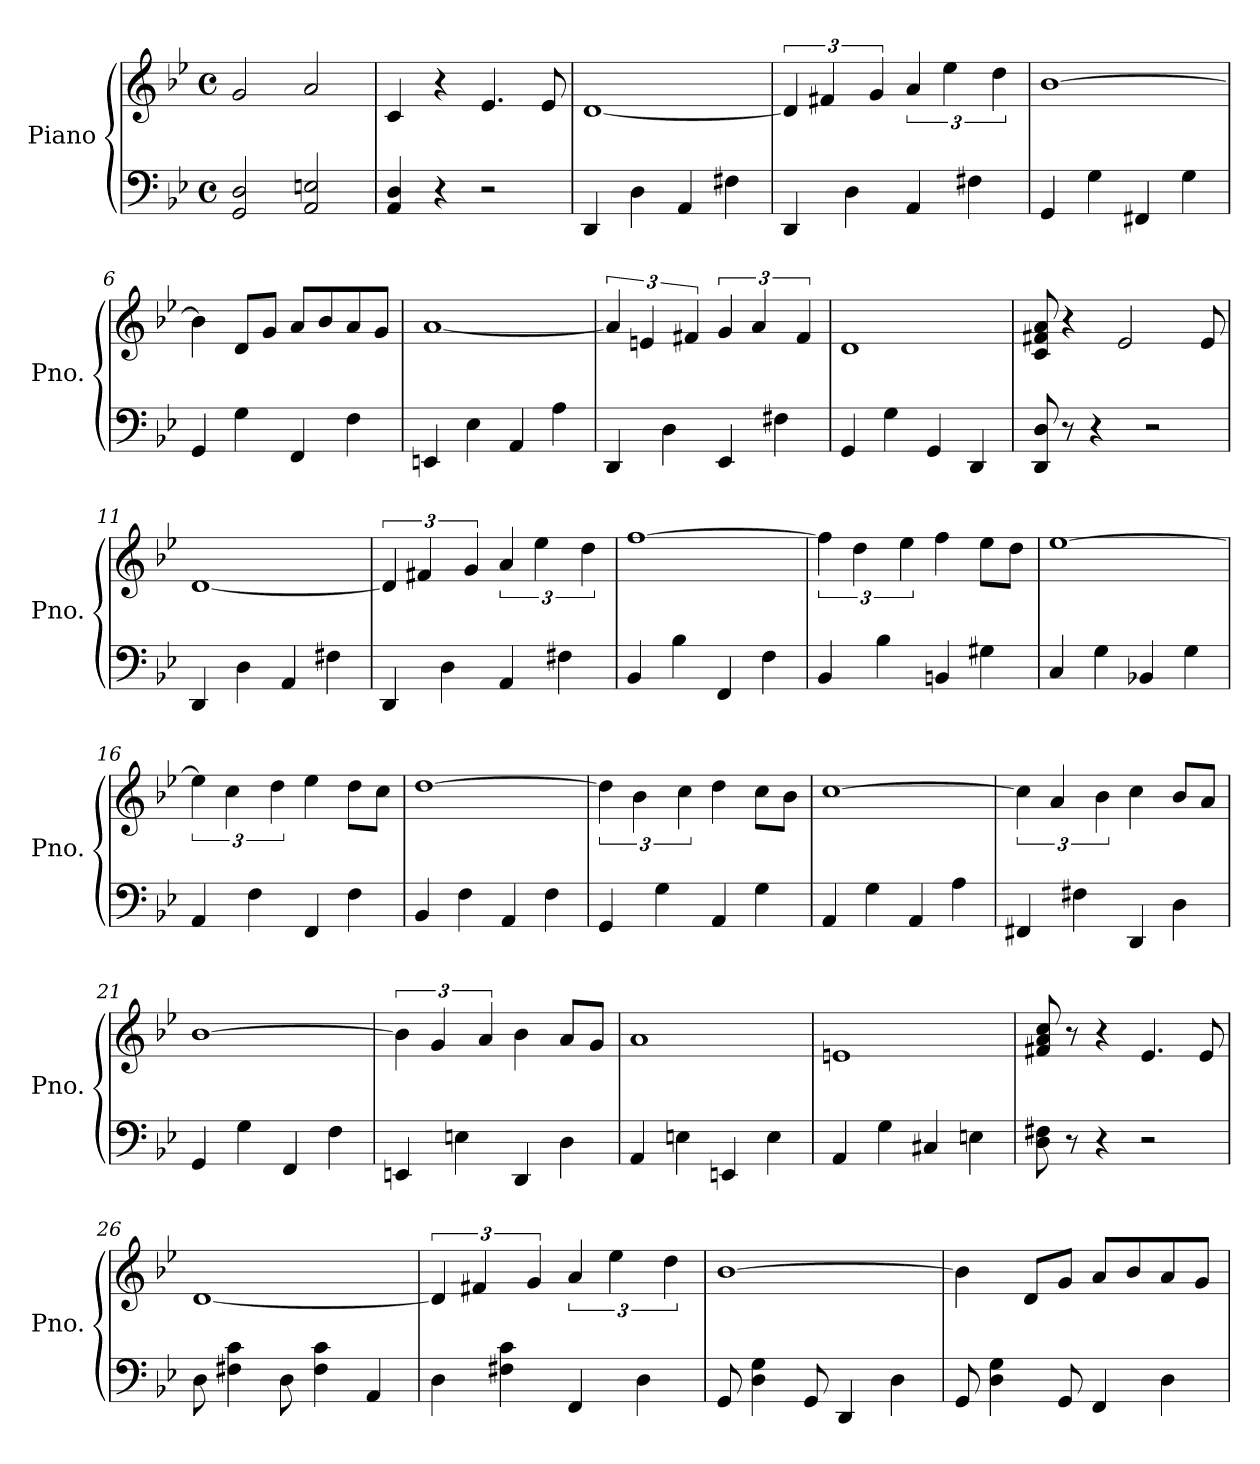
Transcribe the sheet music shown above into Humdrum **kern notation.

**kern	**kern
*part1	*part1
*staff2	*staff1
*I"Piano	*
*I'Pno.	*
*clefF4	*clefG2
*k[b-e-]	*k[b-e-]
*M4/4	*M4/4
*met(c)	*met(c)
*MM130	*MM130
=1	=1
2GG/<< 2D/<<	2g/
2AA/<< 2En/<<	2a/
=2	=2
4AA/<< 4D/<<	4c/
4r	4r
2r	4.e-/
.	8e-/
=3	=3
4DD</	[1d
4D<\	.
4AA</	.
4F#X<\	.
=4	=4
4DD</	6d/]
.	6f#X/
4D<\	.
.	6g/
4AA</	6a/
.	6ee-\
4F#X<\	.
.	6dd\
!!LO:LB:g=z
=5	=5
4GG</	[1b-
4G<\	.
4FF#X</	.
4G<\	.
=6	=6
4GG</	4b-\]
4G<\	8d/L
.	8g/J
4FF/	8a/L
.	8b-/
4F\	8a/
.	8g/J
=7	=7
4EEn</	[1a
4E-\	.
4AA</	.
4A\	.
=8	=8
4DD</	6a/]
.	6en/
4D<\	.
.	6f#X/
4EE-/	6g/
.	6a/
4F#X\	.
.	6f#/
=9	=9
4GG</	1d
4G<\	.
4GG</	.
4DD</	.
!!LO:LB:g=z
=10	=10
8DD/<< 8D/<<	8c/ 8f#X/ 8a/
8r	4r
4r	.
.	2e-/
2r	.
.	8e-/
=11	=11
4DD</	[1d
4D\	.
4AA</	.
4F#X\	.
=12	=12
4DD/	6d/]
.	6f#X/
4D\	.
.	6g/
4AA/	6a/
.	6ee-\
4F#X\	.
.	6dd\
=13	=13
4BB-</	[1ff
4B-\	.
4FF</	.
4F\	.
=14	=14
4BB-</	6ff\]
.	6dd\
4B-<\	.
.	6ee-\
4BBn</	4ff\
4G#X<\	8ee-\L
.	8dd\J
!!LO:LB:g=z
=15	=15
4C</	[1ee-
4G<\	.
4BB-X</	.
4G\	.
=16	=16
4AA</	6ee-\]
.	6cc\
4F<\	.
.	6dd\
4FF</	4ee-\
4F\	8dd\L
.	8cc\J
=17	=17
4BB-</	[1dd
4F<\	.
4AA</	.
4F<\	.
=18	=18
4GG</	6dd\]
.	6b-\
4G<\	.
.	6cc\
4AA</	4dd\
4G\	8cc\L
.	8b-\J
=19	=19
4AA</	[1cc
4G\	.
4AA</	.
4A\	.
=20	=20
4FF#X/	6cc\]
.	6a/
4F#X\	.
.	6b-\
4DD/	4cc\
4D\	8b-/L
.	8a/J
!!LO:LB:g=z
=21	=21
4GG/	[1b-
4G\	.
4FF/	.
4F\	.
=22	=22
4EEn/	6b-\]
.	6g/
4En\	.
.	6a/
4DD/	4b-\
4D\	8a/L
.	8g/J
=23	=23
4AA</	1a
4En<\	.
4EEn</	.
4E<\	.
=24	=24
4AA</	1en
4G<\	.
4C#X</	.
4En<\	.
=25	=25
8D\<< 8F#X\<<	8f#X/ 8a/ 8cc/
8r	8r
4r	4r
2r	4.e-/
.	8e-/
!!LO:LB:g=z
=26	=26
8D<\	[1d
4F#X\<< 4c\<<	.
8D\	.
4F#\ 4c\	.
4AA</	.
=27	=27
4D<\	6d/]
.	6f#X/
4F#X\<< 4c\<<	.
.	6g/
4FF/	6a/
.	6ee-\
4D\	.
.	6dd\
=28	=28
8GG</	[1b-
4D\<< 4G\<<	.
8GG</	.
4DD</	.
4D<\	.
=29	=29
8GG/	4b-\]
4D\ 4G\	.
.	8d/L
8GG</	8g/J
4FF</	8a/L
.	8b-/
4D<\	8a/
.	8g/J
=	=
*-	*-
